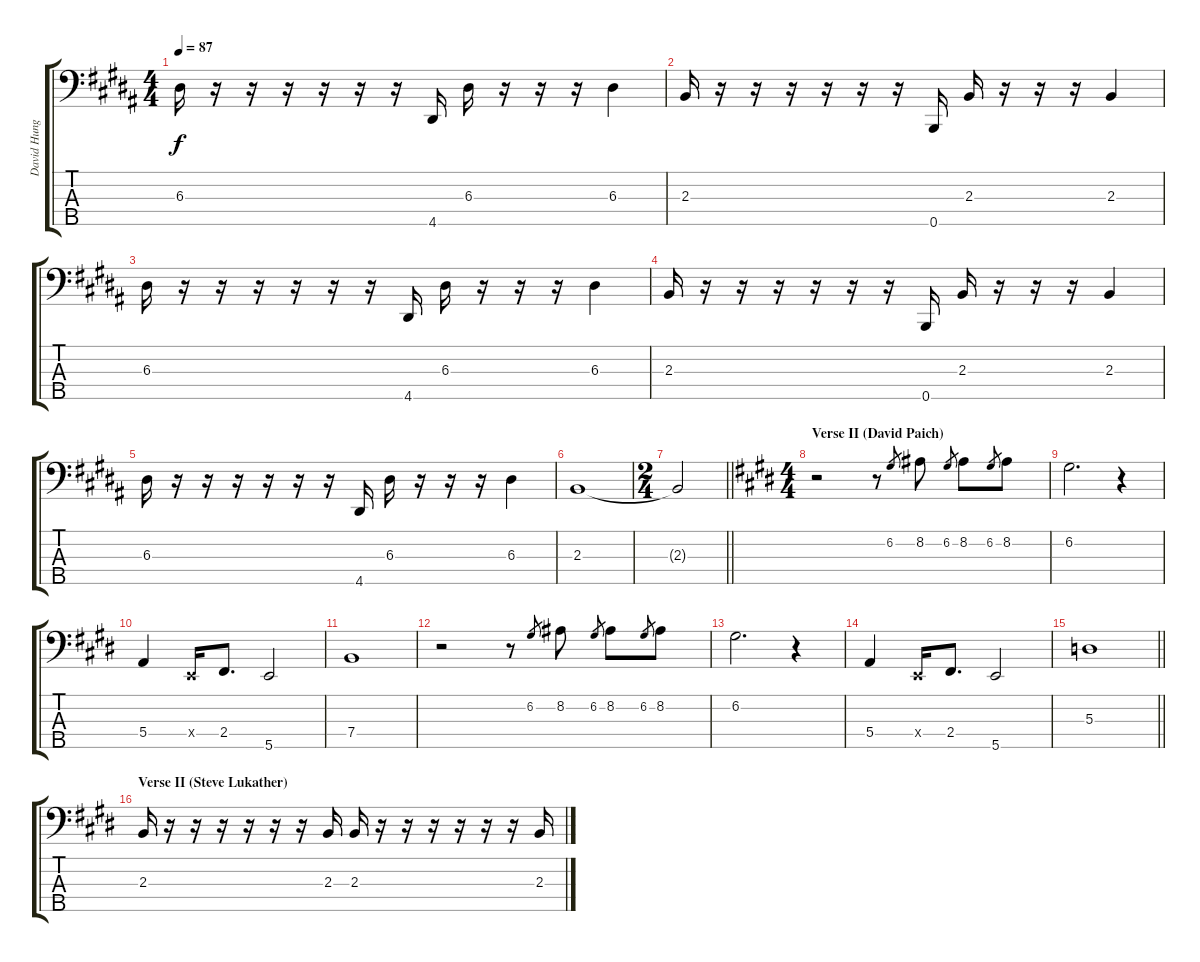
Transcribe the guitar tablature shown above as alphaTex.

\track ("David Hungate (Bass)" "David Hung") {instrument electricbassfinger}
\staff {score tabs}
\tuning (G2 D2 A1 E1 B0) {hide}
\ts (4 4)
\tempo 87
\clef f4
\ks b
6.3.16{dy f} r.16 r.16 r.16 r.16 r.16 r.16 4.5.16 6.3.16 r.16 r.16 r.16 6.3.4 |
2.3.16 r.16 r.16 r.16 r.16 r.16 r.16 0.5.16 2.3.16 r.16 r.16 r.16 2.3.4 |
6.3.16 r.16 r.16 r.16 r.16 r.16 r.16 4.5.16 6.3.16 r.16 r.16 r.16 6.3.4 |
2.3.16 r.16 r.16 r.16 r.16 r.16 r.16 0.5.16 2.3.16 r.16 r.16 r.16 2.3.4 |
6.3.16 r.16 r.16 r.16 r.16 r.16 r.16 4.5.16 6.3.16 r.16 r.16 r.16 6.3.4 |
2.3.1 |
\ts (2 4)
\barLineRight lightlight
2.3{t}.2 |
\ts (4 4)
\section ("" "Verse II (David Paich)")
\ks e
r.2 r.8 6.2.8{gr} 8.2.8 6.2.8{gr} 8.2.8 6.2.8{gr} 8.2.8 |
6.2.2{d} r.4 |
5.4.4 0.4{x}.16 2.4.8{d} 5.5.2 |
7.4.1 |
r.2 r.8 6.2.8{gr} 8.2.8 6.2.8{gr} 8.2.8 6.2.8{gr} 8.2.8 |
6.2.2{d} r.4 |
5.4.4 0.4{x}.16 2.4.8{d} 5.5.2 |
\barLineRight lightlight
5.3.1 |
\section ("" "Verse II (Steve Lukather)")
2.3.16 r.16 r.16 r.16 r.16 r.16 r.16 2.3.16 2.3.16 r.16 r.16 r.16 r.16 r.16 r.16 2.3.16
